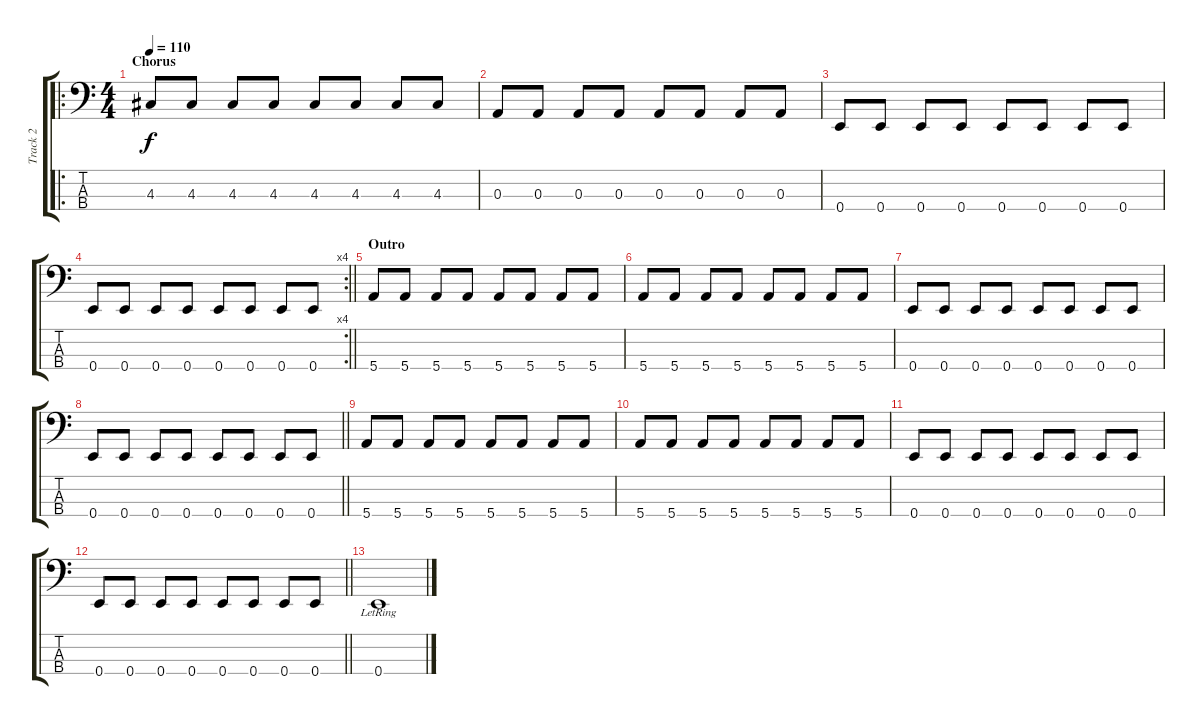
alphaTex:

\track ("Track 2" "Track 2") {instrument electricbassfinger bank 6}
\staff {score tabs}
\tuning (G2 D2 A1 E1) {hide}
\ro
\ts (4 4)
\section ("" "Chorus")
\tempo 110
\clef f4
\ks c
4.3.8{dy f} 4.3.8 4.3.8 4.3.8 4.3.8 4.3.8 4.3.8 4.3.8 |
0.3.8 0.3.8 0.3.8 0.3.8 0.3.8 0.3.8 0.3.8 0.3.8 |
0.4.8 0.4.8 0.4.8 0.4.8 0.4.8 0.4.8 0.4.8 0.4.8 |
\rc 4
\barLineRight lightlight
0.4.8 0.4.8 0.4.8 0.4.8 0.4.8 0.4.8 0.4.8 0.4.8 |
\section ("" "Outro")
5.4.8 5.4.8 5.4.8 5.4.8 5.4.8 5.4.8 5.4.8 5.4.8 |
5.4.8 5.4.8 5.4.8 5.4.8 5.4.8 5.4.8 5.4.8 5.4.8 |
0.4.8 0.4.8 0.4.8 0.4.8 0.4.8 0.4.8 0.4.8 0.4.8 |
\barLineRight lightlight
0.4.8 0.4.8 0.4.8 0.4.8 0.4.8 0.4.8 0.4.8 0.4.8 |
5.4.8 5.4.8 5.4.8 5.4.8 5.4.8 5.4.8 5.4.8 5.4.8 |
5.4.8 5.4.8 5.4.8 5.4.8 5.4.8 5.4.8 5.4.8 5.4.8 |
0.4.8 0.4.8 0.4.8 0.4.8 0.4.8 0.4.8 0.4.8 0.4.8 |
\barLineRight lightlight
0.4.8 0.4.8 0.4.8 0.4.8 0.4.8 0.4.8 0.4.8 0.4.8 |
0.4{lr}.1
